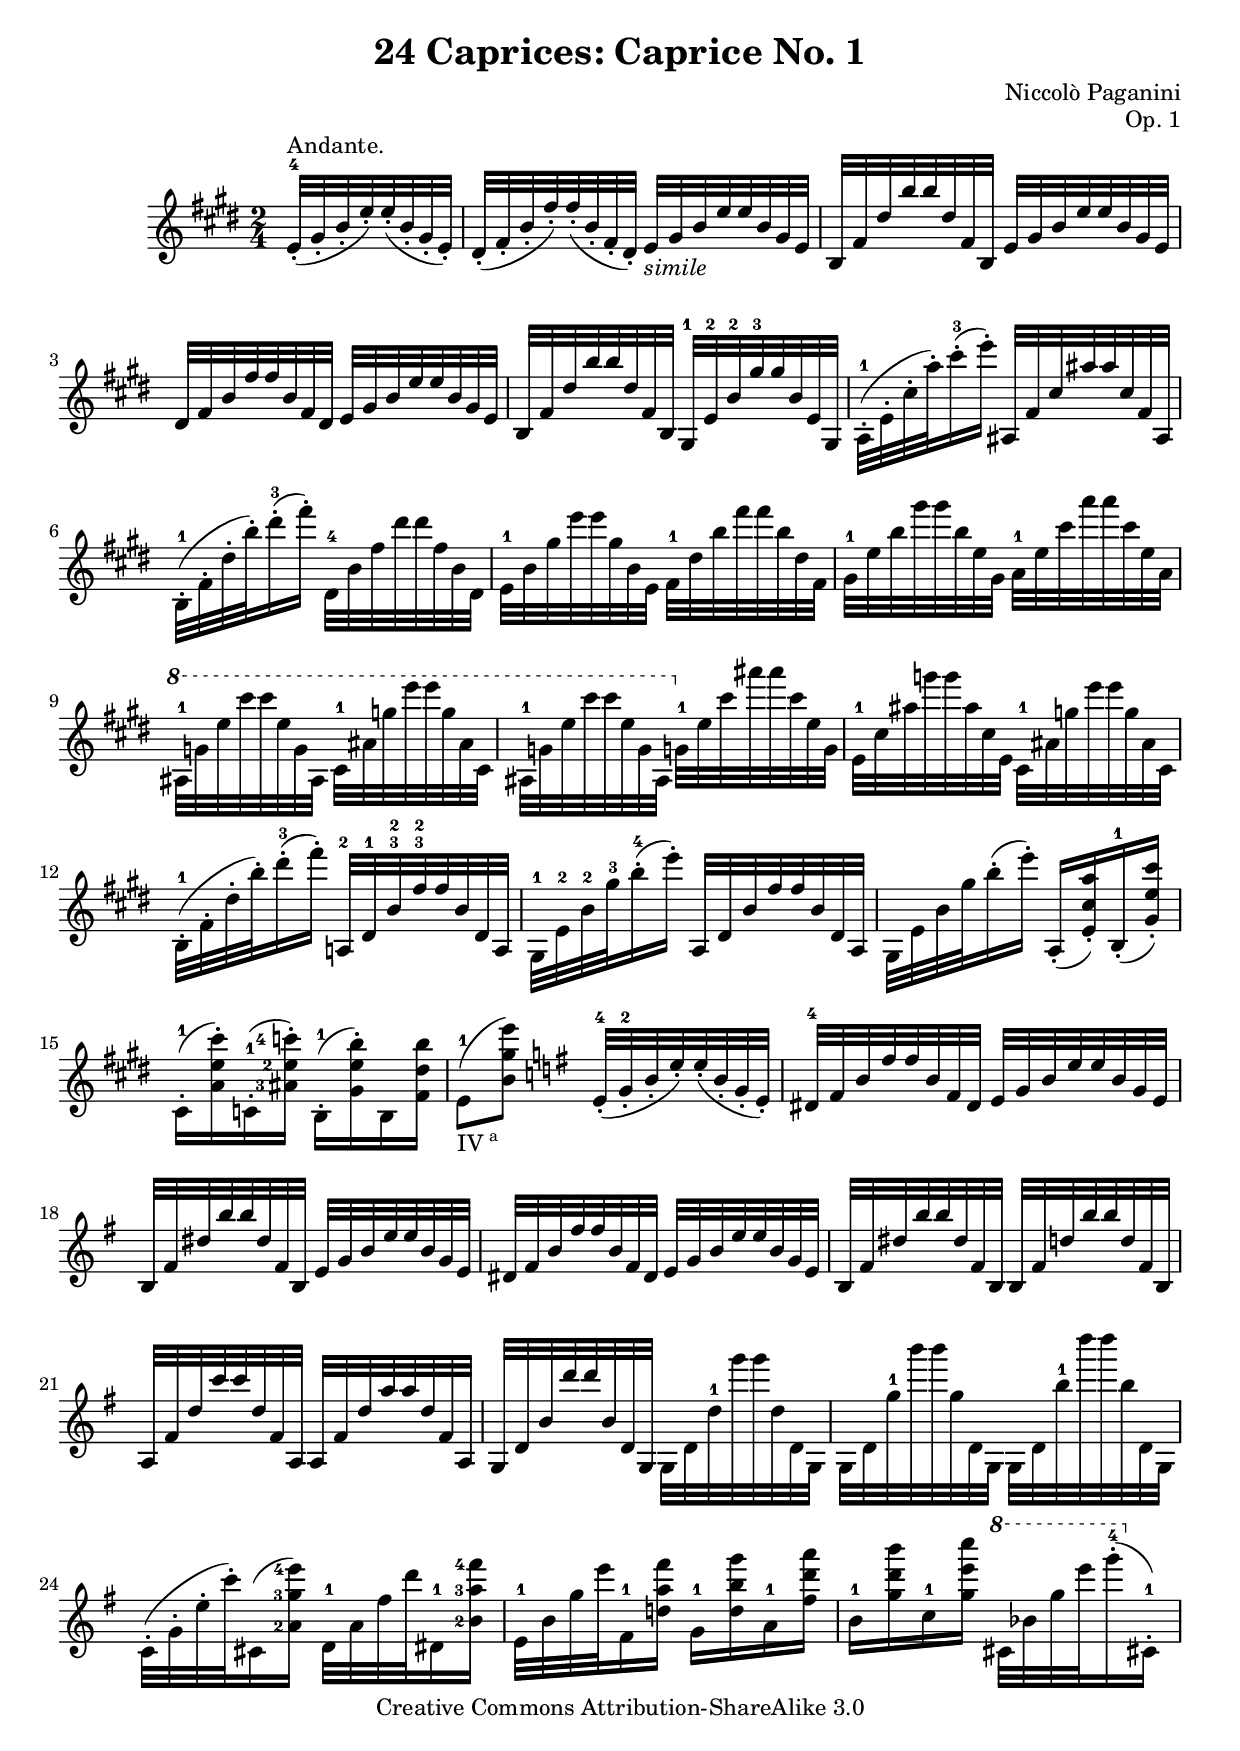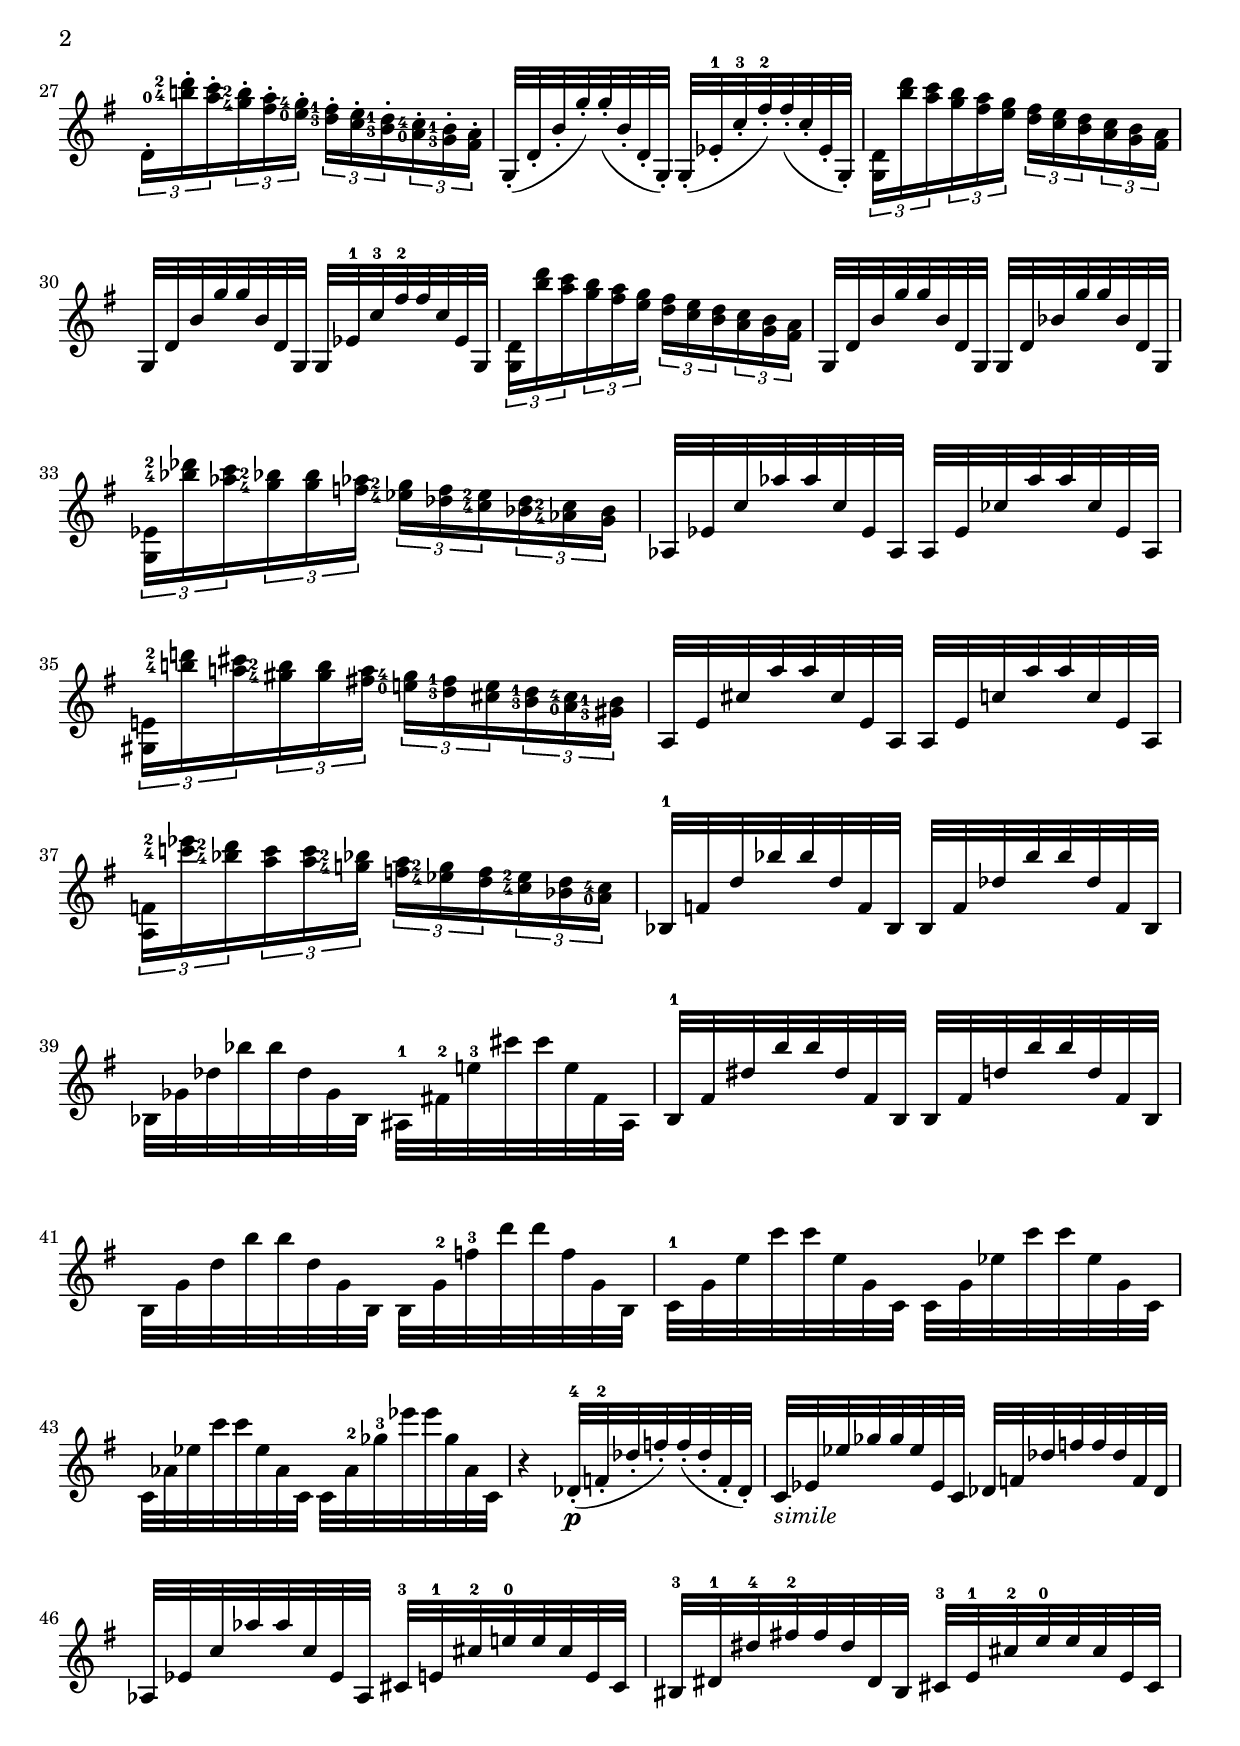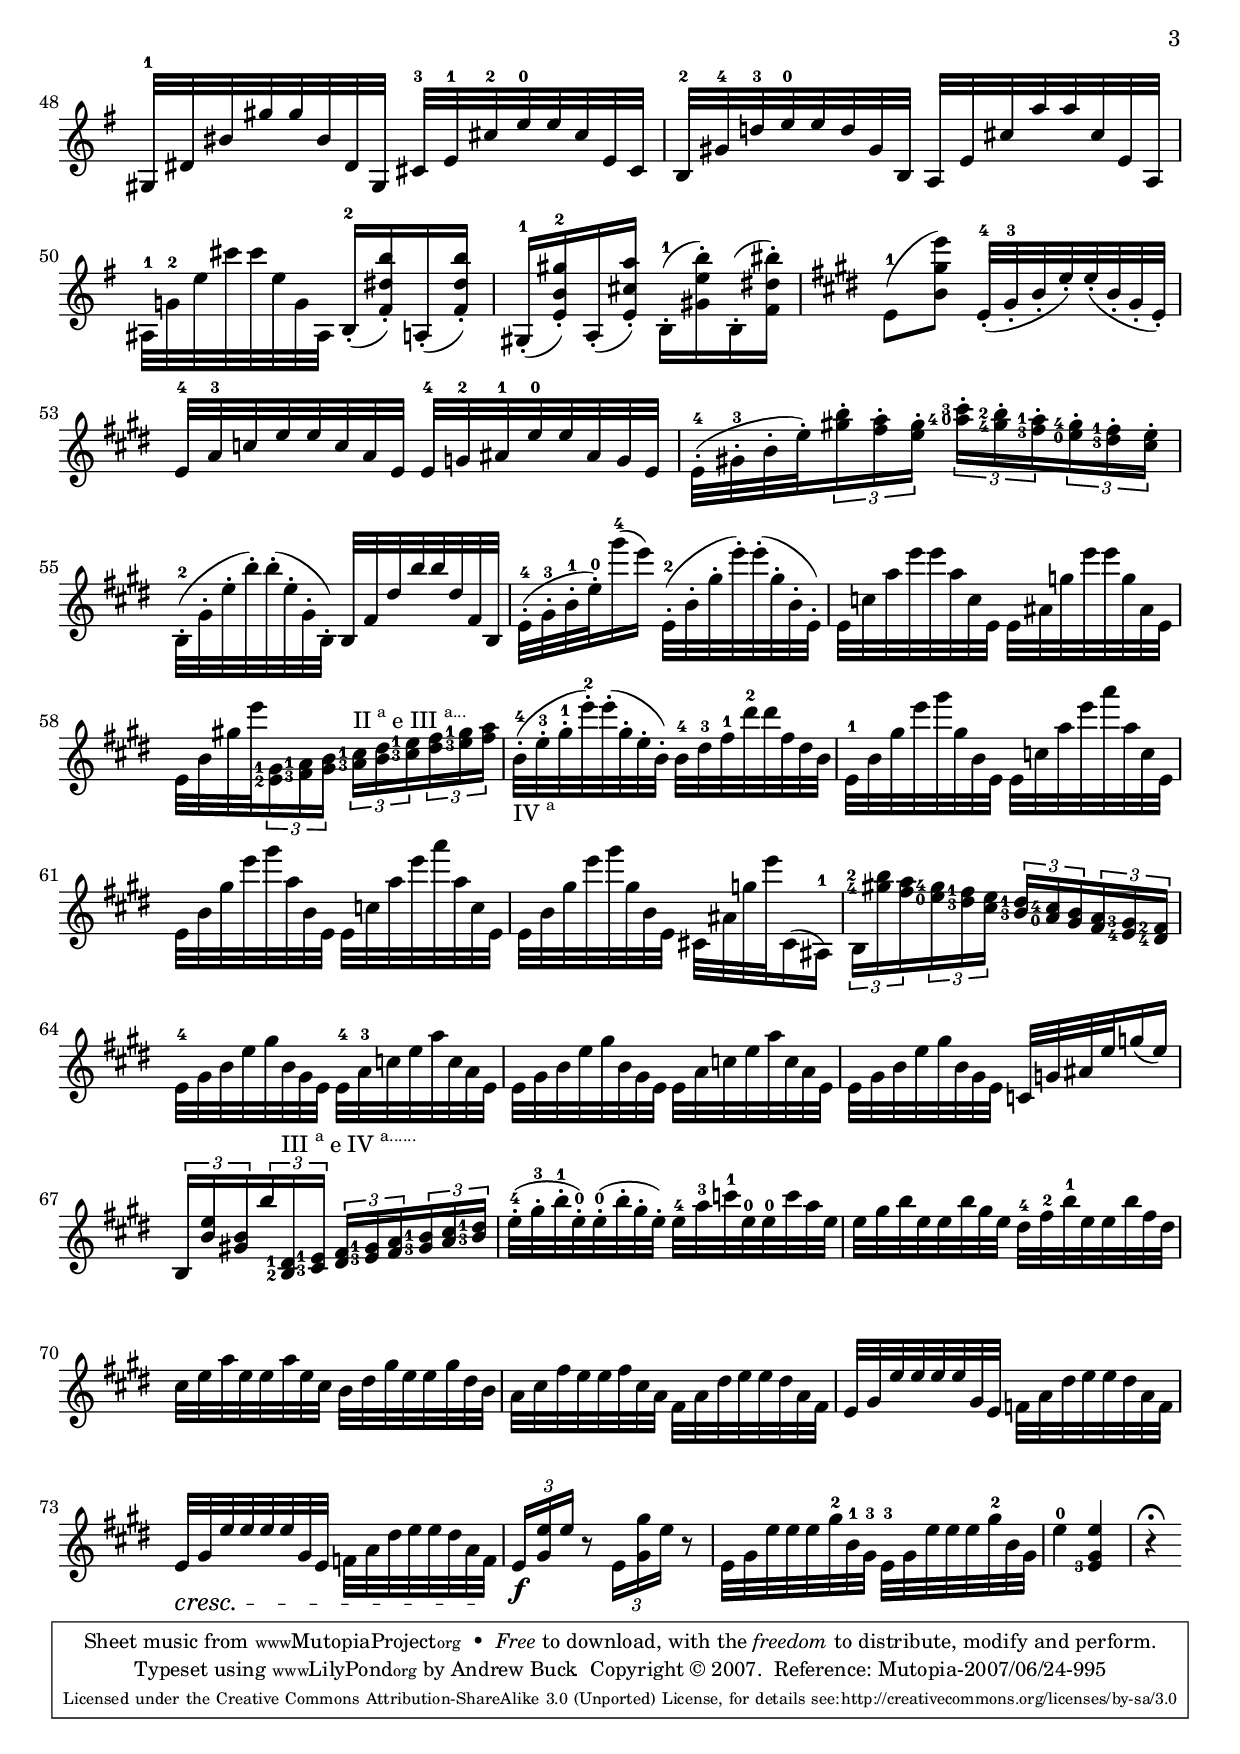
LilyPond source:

\version "2.18.0"

% ****************************** Final Version *********************************
mbreak = { }
renderingOff = { }
renderingOn = { }
% ******************************************************************************

% ****************************** Draft Version *********************************
% comment out these lines to render a final version
%	mbreak = { \break }
%	renderingOff =  { \set Score.skipTypesetting = ##f }
%	renderingOn = { \set Score.skipTypesetting = ##t }
% ******************************************************************************

\header
{
  title = "24 Caprices: Caprice No. 1"
  composer = "Niccolò Paganini"
  opus = "Op. 1"

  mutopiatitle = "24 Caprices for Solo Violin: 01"
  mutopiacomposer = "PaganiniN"
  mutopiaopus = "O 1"
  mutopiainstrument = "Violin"
  date = ""
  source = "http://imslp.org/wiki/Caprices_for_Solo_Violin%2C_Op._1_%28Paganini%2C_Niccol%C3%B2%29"
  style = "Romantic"
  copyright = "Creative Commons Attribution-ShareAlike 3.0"
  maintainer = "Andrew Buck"
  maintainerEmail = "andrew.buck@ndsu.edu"
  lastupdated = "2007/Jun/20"
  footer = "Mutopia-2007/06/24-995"
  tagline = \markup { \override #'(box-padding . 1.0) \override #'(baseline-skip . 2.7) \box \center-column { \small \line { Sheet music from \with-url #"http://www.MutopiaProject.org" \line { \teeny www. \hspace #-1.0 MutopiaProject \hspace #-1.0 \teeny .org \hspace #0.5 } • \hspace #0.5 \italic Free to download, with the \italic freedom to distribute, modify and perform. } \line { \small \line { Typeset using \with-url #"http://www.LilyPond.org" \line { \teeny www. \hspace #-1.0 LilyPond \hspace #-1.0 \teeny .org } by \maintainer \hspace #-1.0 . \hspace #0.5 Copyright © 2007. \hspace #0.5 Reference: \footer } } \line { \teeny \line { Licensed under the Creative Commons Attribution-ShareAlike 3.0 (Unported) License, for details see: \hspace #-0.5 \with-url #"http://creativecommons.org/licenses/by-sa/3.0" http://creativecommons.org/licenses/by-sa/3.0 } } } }
}

\version "2.18.0"

capriceOne = {

  \set Staff.midiInstrument = "violin"

  \key e \major
  \time 2/4

  \relative c'
  {
    % Page 1 - Line 1 - Measure (upbeat) 1
    \partial 32*8 e32-.-4^\markup{Andante.}( gis-. b-. e-.)	e-.( b-. gis-. e-.)		| %-Checked
    dis-.( fis-. b-. fis'-.)	fis-.( b,-. fis-. dis-.)	e_\markup{\italic{simile}} gis b e	e b gis e		| %-Checked
    b fis' dis' b'	b dis, fis, b,	e gis b e	e b gis e		| %-Checked
    dis fis b fis'	fis b, fis dis	e gis b e	e b gis e		| %-Checked
    \mbreak

    % Page 1 - Line 2 - Measure 4
    b fis' dis' b'	b dis, fis, b,	gis-1 e'-2 b'-2 gis'-3	gis b, e, gis,		| %-Checked
    a-.-1( e'-. cis'-. a'-.)	cis16-.-3( e-.)	ais,,,32 fis' cis' ais'	ais cis, fis, ais,		| %-Checked
    b-.-1( fis'-. dis'-. b'-.)	dis16-.-3( fis-.)	dis,,32-4 b' fis' dis'	dis fis, b, dis,		| %-Checked
    e-1 b' gis' e'	e gis, b, e,	fis-1 dis' b' fis'	fis b, dis, fis,		| %-Checked
    \mbreak

    % Page 1 - Line 3 - Measure 8
    gis-1 e' b' gis'	gis b, e, gis,	a-1 e' cis' a'	a cis, e, a,		| %-Checked
    \ottava #1 ais-1 g' e' cis'	cis e, g, ais,	cis-1 ais' g' e'	e g, ais, cis,		| %-Checked
    ais-1 g' e' cis'	cis e, g, ais,	\ottava #0 g-1 e' cis' ais'	ais cis, e, g,		| %-Checked
    e-1 cis' ais' g'	g ais, cis, e,	cis-1 ais' g' e'	e g, ais, cis,		| %-Checked
    \mbreak

    % Page 1 - Line 4 - Measure 12
    b-.-1( fis'-. dis'-. b'-.)	dis16-.-3( fis-.)	a,,,!32-2 dis-1 b'-3-2 fis'-3-2	fis b, dis, a		| %-Checked
    gis-1 e'-2 b'-2 gis'-3	b16-.-4( e-.)	a,,,32 dis b' fis'	fis b, dis, a		| %-Checked
    gis e' b' gis'	b16-.( e-.)	a,,,16-.( < e' cis' a' >-.) b-.-1( < gis' e' cis' >-.)		| %-Checked
    cis,-.-1( < a' e' cis' >-.)
    \set fingeringOrientations = #'(left left left)
    c,-.-1( < ais'-3 e'-2 c'!-4 >-.)	b,-.-1( < gis' e' b' >-.)	b, < fis' dis' b' >		| %-Checked
    \mbreak

    % Page 1 - Line 5 - Measure 16
    e8-1_\markup{IV\super{a}}( < b' gis' e' >) \key g \major e,32-.-4( g-.-2 b-. e-.) e-.( b-. g-. e-.)		| %-Checked
    dis-4 fis b fis'	fis b, fis dis	e g b e	e b g e		| %-Checked
    b fis' dis' b'	b dis, fis, b,	e g b e	e b g e		| %-Checked
    dis fis b fis'	fis b, fis dis	e g b e	e b g e		| %-Checked
    \mbreak

    % Page 1 - Line 6 - Measure 20
    b fis' dis' b'	b dis, fis, b,	b fis' d' b'	b d, fis, b,		| %-Checked
    a fis' d' c'	c d, fis, a,	a fis' d' a'	a d, fis, a,		| %-Checked
    g d' b' d'	d b, d, g,	g d' d'-1 g'	g d, d, g,		| %-Checked
    g d' g'-1 b'	b g, d, g,	g d' b''-1 d'	d b, d,, g,		| %-Checked
    \mbreak

    % Page 1 - Line 7 - Measure 24
    c-.( g'-. e'-. c'-.)	cis,,16( < a'-2 g'-3 e'-4 >)	d,32-1 a' fis' d'	dis,,16-1 < b'-2 a'-3 fis'-4 >		| %-Checked
    e,32-1 b' g' e'	fis,,16-1 < d'! a' fis' >	g,16-1 < d' b' g' >	a-1 < fis' d' a' >		| %-Checked
    b,-1 < g' d' b' >	c,-1 < g' e' c' >	\ottava #1 cis,32 bes' g' e'	g16-.-4( \ottava #0 cis,,,,-.-1)		| %-Checked
    \tuplet 3/2 { d16-.-0 < b''!-4 d-2 >-. < a c >-. }	\tuplet 3/2 { < g-4 b-2 >-. < fis a >-. < e-0 g-4 >-. }	\tuplet 3/2 { < d-3 fis-1 >-. < c e >-. < b-3 d-1 >-. }	\tuplet 3/2 { < a-0 c-4 >-. < g-3 b-1 >-. < fis a >-. }		| %-Checked
    \mbreak

    % Page 1 - Line 8 - Measure 28
    g,32-.( d'-. b'-. g'-.)	g-.( b,-. d,-. g,-.)	g-.( ees'-.-1 c'-.-3 fis-.-2)	fis-.( c-. ees,-. g,-.)		| %-Checked
    \tuplet 3/2 { < g d' >16 < b'' d > < a c > }	\tuplet 3/2 { < g b > < fis a > < e g > }	\tuplet 3/2 { < d fis > < c e > < b d > }	\tuplet 3/2 { < a c > < g b > < fis a > }		| %-Checked
    g,32 d' b' g'	g b, d, g,	g ees'-1 c'-3 fis-2	fis c ees, g,		| %-Checked
    \tuplet 3/2 { < g d' >16 < b'' d > < a c > }	\tuplet 3/2 { < g b > < fis a > < e g > }	\tuplet 3/2 { < d fis > < c e > < b d > }	\tuplet 3/2 { < a c > < g b > < fis a > }		| %-Checked
    \mbreak

    % Page 1 - Line 9 - Measure 32
    g,32 d' b' g'	g b, d, g,	g d' bes' g'	g bes, d, g,		| %-Checked
    \tuplet 3/2 { < g ees' >16 < bes''-4 des-2 > < aes c > }	\tuplet 3/2 { < g-4 bes!-2 > < g bes > < f aes! > }	\tuplet 3/2 { < ees-4 g-2 > < des f > < c-4 ees-2 > }	\tuplet 3/2 { < bes des > < aes-4 c-2 > < g bes > }		| %-Checked
    aes,32 ees' c' aes'	aes c, ees, aes,	aes ees' ces' aes'	aes ces, ees, aes,		| %-Checked
    \mbreak

    % Page 1 - Line 10 - Measure 35
    \tuplet 3/2 { < gis e'! >16 < b''!-4 d!-2 > < a! cis > }	\tuplet 3/2 { < gis-4 b-2 > < gis b > < fis! a > }	\tuplet 3/2 { < e!-0 gis-4 > < d-3 fis-1 > < cis e > }	\tuplet 3/2 { < b-3 d-1 > < a-0 cis-4 > < gis-3 b -1 > }		| %-Checked
    a,32 e' cis' a'	a cis, e, a,	a e' c' a'	a c, e, a,		| %-Checked
    \tuplet 3/2 { < a f' >16 < c''!-4 ees-2 > < bes-4 d-2 > }	\tuplet 3/2 { < a c > < a c > < g!-4 bes!-2 > }	\tuplet 3/2 { < f a > < ees-4 g-2 > < d f > }	\tuplet 3/2 { < c-4 ees-2 > < bes d > < a-0 c-4 > }		| %-Checked
    \mbreak

    % Page 2 - Line 1 - Measure 38
    bes,32-1 f' d' bes'	bes d, f, bes,	bes f' des' bes'	bes des, f, bes,		| %-Checked
    bes ges' des' bes'	bes des, ges, bes,	ais-1 fis'!-2 e'!-3 cis'	cis e, fis, ais,		| %-Checked
    b-1 fis' dis' b'	b dis, fis, b,	b fis' d' b'	b d, fis, b,		| %-Checked
    \mbreak

    % Page 2 - Line 2 - Measure 41
    b g' d' b'	b d, g, b,	b g'-2 f'-3 d'	d f, g, b,		| %-Checked
    c-1 g' e' c'	c e, g, c,	c g' ees' c'	c ees, g, c,		| %-Checked
    c aes' ees' c'	c ees, aes, c,	c aes'-2 ges'-3 ees'	ees ges, aes, c,		| %-Checked
    r4	des32-.-4\p( f-.-2 des'-. f-.)	f-.( des-. f,-. des-.)		| %-Checked
    \mbreak

    % Page 2 - Line 3 - Measure 45
    c_\markup{\italic{simile}} ees ees' ges	ges ees ees, c	des f des' f	f des f, des		| %-Checked
    aes ees' c' aes'	aes c, ees, aes,	cis-3 e!-1 cis'-2 e!-0	e cis e, cis		| %-Checked
    bis-3 dis-1 dis'-4 fis!-2	fis dis dis, bis	cis-3 e-1 cis'-2 e-0	e cis e, cis		| %-Checked
    \mbreak

    % Page 2 - Line 4 - Measure 48
    gis-1 dis' bis' gis'	gis bis, dis, gis,	cis-3 e-1 cis'-2 e-0	e cis e, cis		| %-Checked
    b-2 gis'-4 d'!-3 e-0	e d gis, b,	a e' cis' a'	a cis, e, a,		| %-Checked
    ais-1 g'!-2 e' cis'	cis e, g, ais,	b16-.-2( < fis' dis' b' >-.)	a,-.( < fis' dis' b' >-.)		| %-Checked
    gis,-.-1( < e' b' gis' >-.-2)	a,-.( < e' cis' a' >-.)	b-.-1( < gis' e' b' >-.)	b,-.( < fis' dis' bis' >-.)		| %-Checked
    \key e \major
    \mbreak

    % Page 2 - Line 5 - Measure 52
    e8-1( < b' gis' e' >)	e,32-.-4( gis-.-3 b-. e-.)	e-.( b-. gis-. e-.)		| %-Checked
    e-4 a-3 c e	e c a e	e-4 g-2 ais-1 e'-0	e ais, g e		| %-Checked
    e-.-4( gis!-.-3 b-. e-.)	\tuplet 3/2 { < gis! b >16-. < fis a >-. < e gis >-. }	\tuplet 3/2 { < a-0-4 cis-3 >-. < gis-4 b-2 >-. < fis-3 a-1 >-. }	\tuplet 3/2 { < e-0 gis-4 >-. < dis-3 fis-1 > -. < cis e >-. }		| %-Checked
    b,32-.-2( gis'-. e'-. b'-.)	b-.( e,-. gis,-. b,-.)	b fis' dis' b'	b dis, fis, b,		| %-Checked
    \mbreak

    % Page 2 - Line 6 - Measure 56
    e-.-4( gis-.-3 b-.-1 e-.-0)	gis'16-4( e)	e,,32-.-2( b'-. gis'-. e'-.)	e-.( gis,-. b,-. e,-.)		| %-Checked
    e c' a' e'	e a, c, e,	e ais g' e'	e g, ais, e		| %-Checked
    e b' gis'! e'	\tuplet 3/2 { < e,,-2 gis-1 >16 < fis-3 a-1 > < gis b > }	\tuplet 3/2 { < a-3 cis-1 >^\markup{II\super{a} e III\super{a...}} < b dis > < cis-3 e-1 > }	\tuplet 3/2 { < dis fis > < e-3 gis-1 > < fis a > }		| %-Checked
    b,32-.-4(_\markup{IV\super{a}} e-.-3 gis-.-1 e'-.-2)	e-.( gis,-. e-. b-.)	b-4 dis-3 fis-1 dis'-2	dis fis, dis b		| %-Checked
    \mbreak

    % Page 2 - Line 7 - Measure 60
    e,-1 b' gis' e'	gis gis, b, e,	e c' a' e'	a a, c, e,		| %-Checked
    e b' gis' e'	gis a, b, e,	e c' a' e'	a a, c, e,		| %-Checked
    e b' gis' e'	gis gis, b, e,	cis! ais' g' e'	cis,,16( ais-1)		| %-Checked
    \tuplet 3/2 { b < gis''!-4 b-2 > < fis a > }	\tuplet 3/2 { < e-0 gis-4 > < dis-3 fis-1 > < cis e > }	\tuplet 3/2 { < b-3 dis-1 > < a-0 cis-4 > < gis b > }	\tuplet 3/2 { < fis a > < e-4 gis-3 > < dis-4 fis-2 > }		| %-Checked
    \mbreak

    % Page 2 - Line 8 - Measure 64
    e32-4 gis b e	gis b, gis e	e-4 a-3 c e	a c, a e		| %-Checked
    e gis b e	gis b, gis e	e a c e	a c, a e		| %-Checked
    e gis b e	gis b, gis e	c g' ais e'	g16( e)		| %-Checked
    \tuplet 3/2 { b, < b' e > < gis! b > }	\tuplet 3/2 { b' < b,,-2 dis-1 >^\markup{III\super{a} e IV\super{a......}} < cis-3 e-1 > }	\tuplet 3/2 { < dis fis > < e-3 gis-1 > < fis a > }	\tuplet 3/2 { < gis-3 b-1 > < a cis > < b-3 dis-1 > }		| %-Checked
    \mbreak

    % Page 2 - Line 9 - Measure 68
    e32-.-4( gis-.-3 b-.-1 e,-.-0)	e-.-0( b'-. gis-. e-.)	e-4 a-3 c-1 e,-0	e-0 c' a e		| %-Checked
    e gis b e,	e b' gis e	dis-4 fis-2 b-1 e,	e b' fis dis		| %-Checked
    cis e a e	e a e cis	b dis gis e	e gis dis b		| %-Checked
    a cis fis e	e fis cis a	fis a dis e	e dis a fis		| %-Checked
    \mbreak

    % Page 2 - Line 10 - Measure 72
    e gis e' e	e e gis, e	f a dis e	e dis a f		| %-Checked
    \crescTextCresc
    e\< gis e' e	e e gis, e	f a dis e	e dis a f\!		| %-Checked
    \tuplet 3/2 { e16\f < gis e' > e' }	r8	\tuplet 3/2 { e,16 < gis gis' > e' }	r8		| %-Checked
    e,32 gis e' e	e gis-2 b,-1 gis-3	e-3 gis e' e	e gis-2 b, gis		| %-Checked
    e'4-0	< e,-3 gis e' > r4\fermata 				%-End of Piece
    \pageBreak
  }

}


\score
{
  \capriceOne

  \layout { }
  \midi { }
}
